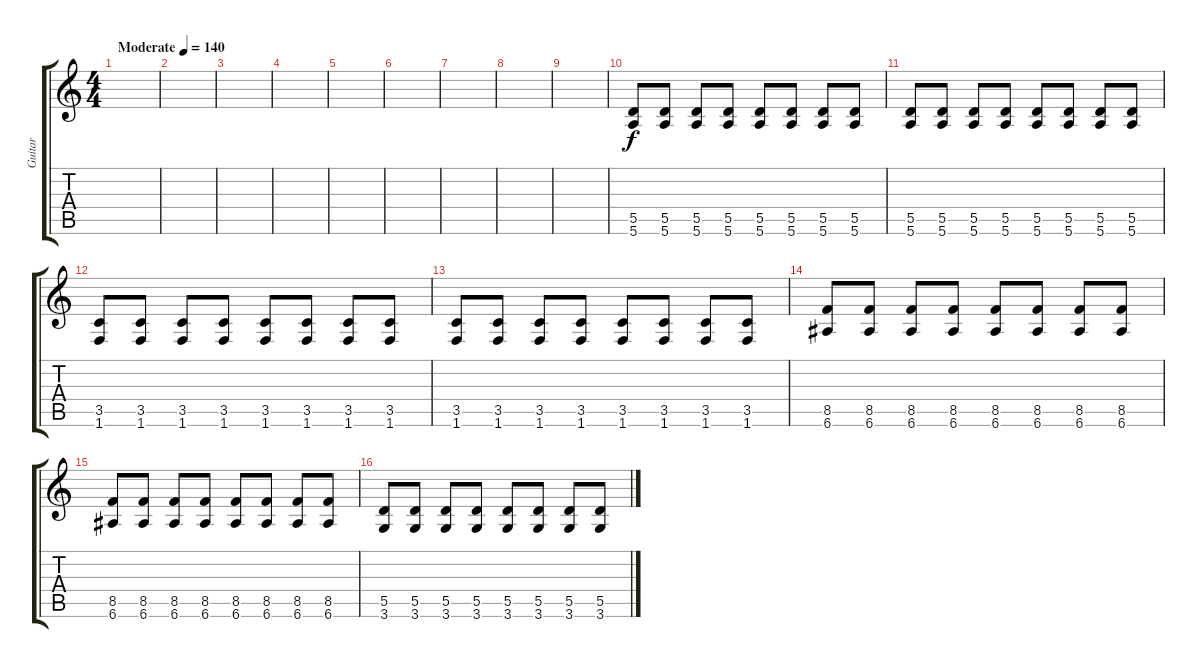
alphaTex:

\track ("Guitar" "Guitar") {instrument electricguitarclean}
\staff {score tabs}
\tuning (E4 B3 G3 D3 A2 E2) {hide}
\ts (4 4)
\tempo (140 "Moderate")
\clef g2
\ks c
|
|
|
|
|
|
|
|
|
(5.5 5.6).8 (5.5 5.6).8 (5.5 5.6).8 (5.5 5.6).8 (5.5 5.6).8 (5.5 5.6).8 (5.5 5.6).8 (5.5 5.6).8 |
(5.5 5.6).8 (5.5 5.6).8 (5.5 5.6).8 (5.5 5.6).8 (5.5 5.6).8 (5.5 5.6).8 (5.5 5.6).8 (5.5 5.6).8 |
(3.5 1.6).8 (3.5 1.6).8 (3.5 1.6).8 (3.5 1.6).8 (3.5 1.6).8 (3.5 1.6).8 (3.5 1.6).8 (3.5 1.6).8 |
(3.5 1.6).8 (3.5 1.6).8 (3.5 1.6).8 (3.5 1.6).8 (3.5 1.6).8 (3.5 1.6).8 (3.5 1.6).8 (3.5 1.6).8 |
(8.5 6.6).8 (8.5 6.6).8 (8.5 6.6).8 (8.5 6.6).8 (8.5 6.6).8 (8.5 6.6).8 (8.5 6.6).8 (8.5 6.6).8 |
(8.5 6.6).8 (8.5 6.6).8 (8.5 6.6).8 (8.5 6.6).8 (8.5 6.6).8 (8.5 6.6).8 (8.5 6.6).8 (8.5 6.6).8 |
(5.5 3.6).8 (5.5 3.6).8 (5.5 3.6).8 (5.5 3.6).8 (5.5 3.6).8 (5.5 3.6).8 (5.5 3.6).8 (5.5 3.6).8
